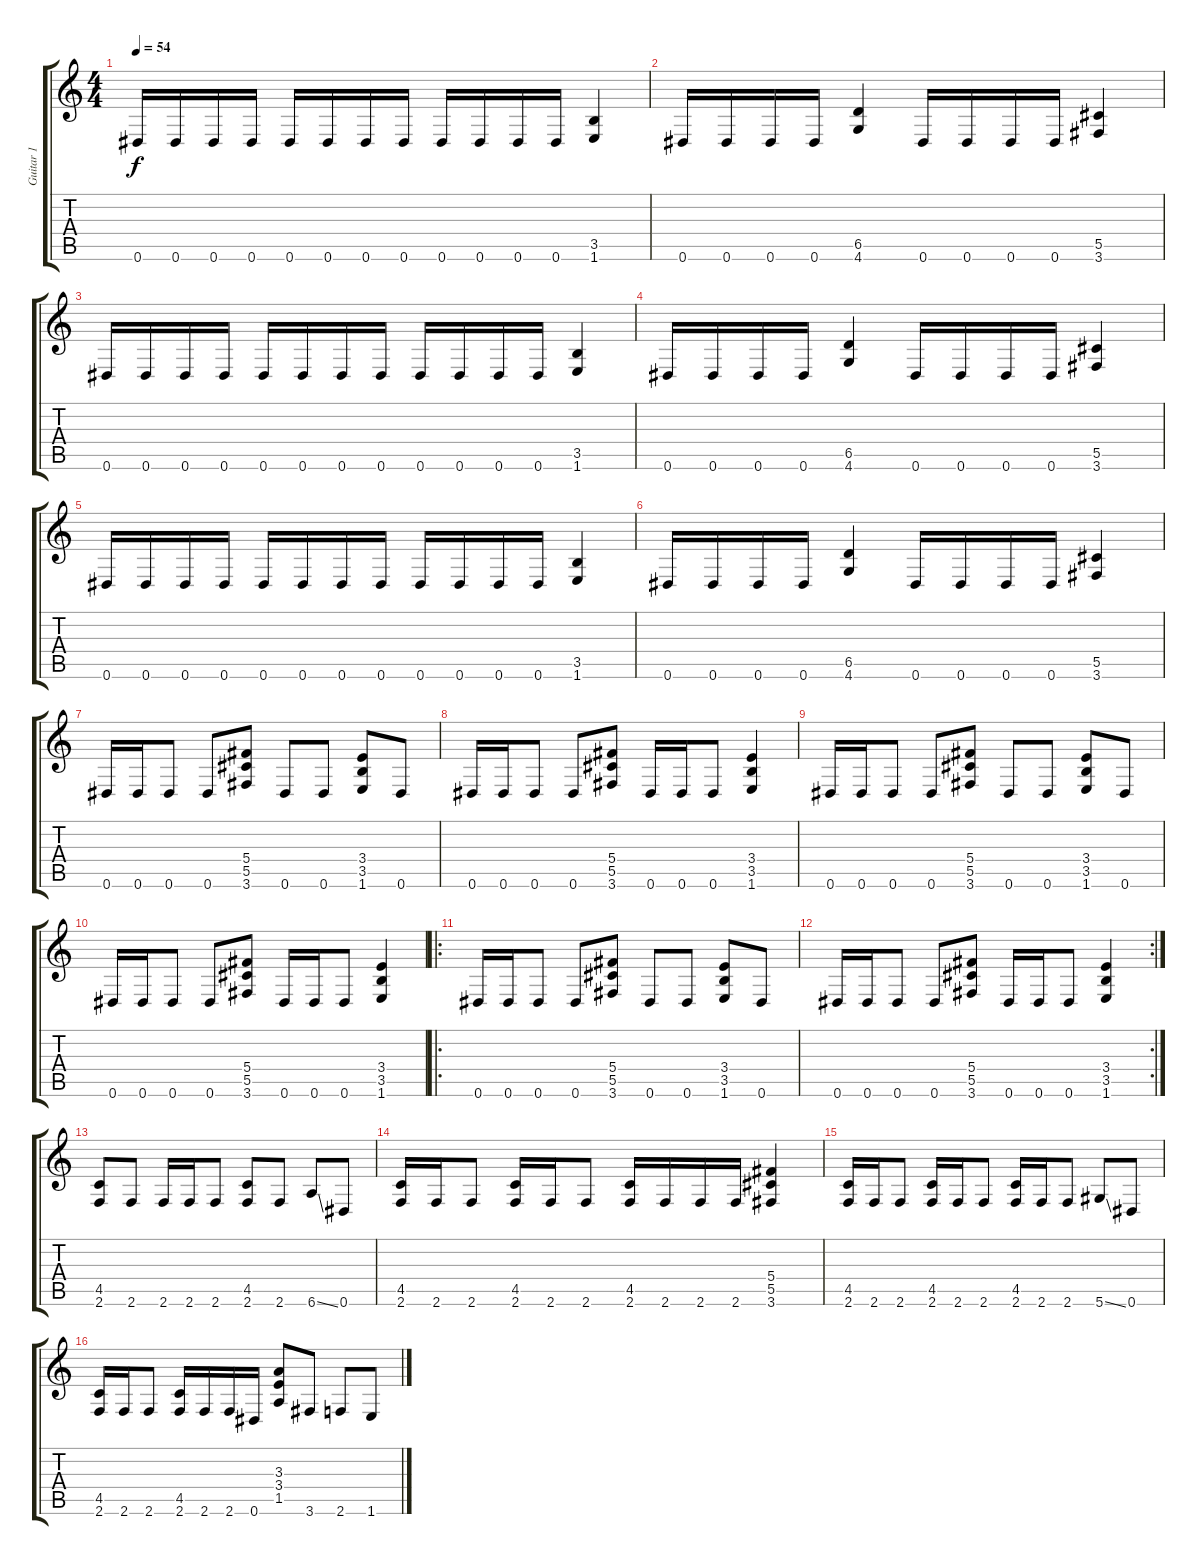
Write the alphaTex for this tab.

\track ("Guitar 1" "Guitar 1") {instrument distortionguitar}
\staff {score tabs}
\tuning (Eb4 Bb3 Gb3 Db3 Ab2 Eb2) {hide}
\ts (4 4)
\tempo 54
\clef g2
\ks c
0.6.16{dy f} 0.6.16 0.6.16 0.6.16 0.6.16 0.6.16 0.6.16 0.6.16 0.6.16 0.6.16 0.6.16 0.6.16 (3.5 1.6).4 |
0.6.16 0.6.16 0.6.16 0.6.16 (6.5 4.6).4 0.6.16 0.6.16 0.6.16 0.6.16 (5.5 3.6).4 |
0.6.16 0.6.16 0.6.16 0.6.16 0.6.16 0.6.16 0.6.16 0.6.16 0.6.16 0.6.16 0.6.16 0.6.16 (3.5 1.6).4 |
0.6.16 0.6.16 0.6.16 0.6.16 (6.5 4.6).4 0.6.16 0.6.16 0.6.16 0.6.16 (5.5 3.6).4 |
0.6.16 0.6.16 0.6.16 0.6.16 0.6.16 0.6.16 0.6.16 0.6.16 0.6.16 0.6.16 0.6.16 0.6.16 (3.5 1.6).4 |
0.6.16 0.6.16 0.6.16 0.6.16 (6.5 4.6).4 0.6.16 0.6.16 0.6.16 0.6.16 (5.5 3.6).4 |
0.6.16 0.6.16 0.6.8 0.6.8 (5.4 5.5 3.6).8 0.6.8 0.6.8 (3.4 3.5 1.6).8 0.6.8 |
0.6.16 0.6.16 0.6.8 0.6.8 (5.4 5.5 3.6).8 0.6.16 0.6.16 0.6.8 (3.4 3.5 1.6).4 |
0.6.16 0.6.16 0.6.8 0.6.8 (5.4 5.5 3.6).8 0.6.8 0.6.8 (3.4 3.5 1.6).8 0.6.8 |
0.6.16 0.6.16 0.6.8 0.6.8 (5.4 5.5 3.6).8 0.6.16 0.6.16 0.6.8 (3.4 3.5 1.6).4 |
\ro
0.6.16 0.6.16 0.6.8 0.6.8 (5.4 5.5 3.6).8 0.6.8 0.6.8 (3.4 3.5 1.6).8 0.6.8 |
\rc 2
0.6.16 0.6.16 0.6.8 0.6.8 (5.4 5.5 3.6).8 0.6.16 0.6.16 0.6.8 (3.4 3.5 1.6).4 |
(4.5 2.6).8 2.6.8 2.6.16 2.6.16 2.6.8 (4.5 2.6).8 2.6.8 6.6{ss}.8 0.6.8 |
(4.5 2.6).16 2.6.16 2.6.8 (4.5 2.6).16 2.6.16 2.6.8 (4.5 2.6).16 2.6.16 2.6.16 2.6.16 (5.4 5.5 3.6).4 |
(4.5 2.6).16 2.6.16 2.6.8 (4.5 2.6).16 2.6.16 2.6.8 (4.5 2.6).16 2.6.16 2.6.8 5.6{ss}.8 0.6.8 |
(4.5 2.6).16 2.6.16 2.6.8 (4.5 2.6).16 2.6.16 2.6.16 0.6.16 (3.3 3.4 1.5).8 3.6.8 2.6.8 1.6.8
